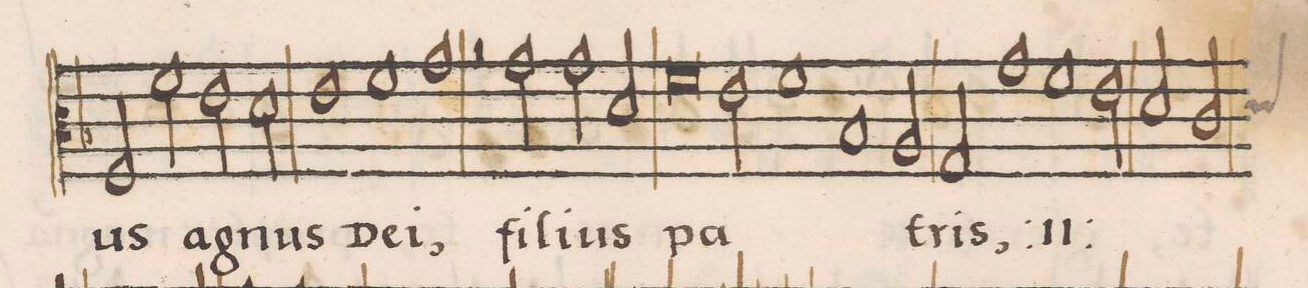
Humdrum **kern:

**kern	**text
*I"CANTVS	*
*clefC3	*
*k[b-]	*
*met(C|)	*
*M2/1	*
2F/	-us
2f\	a-
2e\	.
2d\	-gnus
=55-	=55-
1e\	.
1f\	De-
=56-	=56-
1g\	-i,
2r	.
2g\	fi-
=57-	=57-
2g\	-li-
2d/	-us
0f\	pa-
=58-	=58-
2e\	.
1f\	.
=59-	=59-
1B-/	.
2A/	.
=60-	=60-
2G/	-tris,
*	*ij
1g\	fi-
1f\	-li-
=61-	=61-
2e\	-us-
2d/	-pa-
*custos:d	*
2c/	-tris
*	*Xij
=62-	=62-
*-	*-
